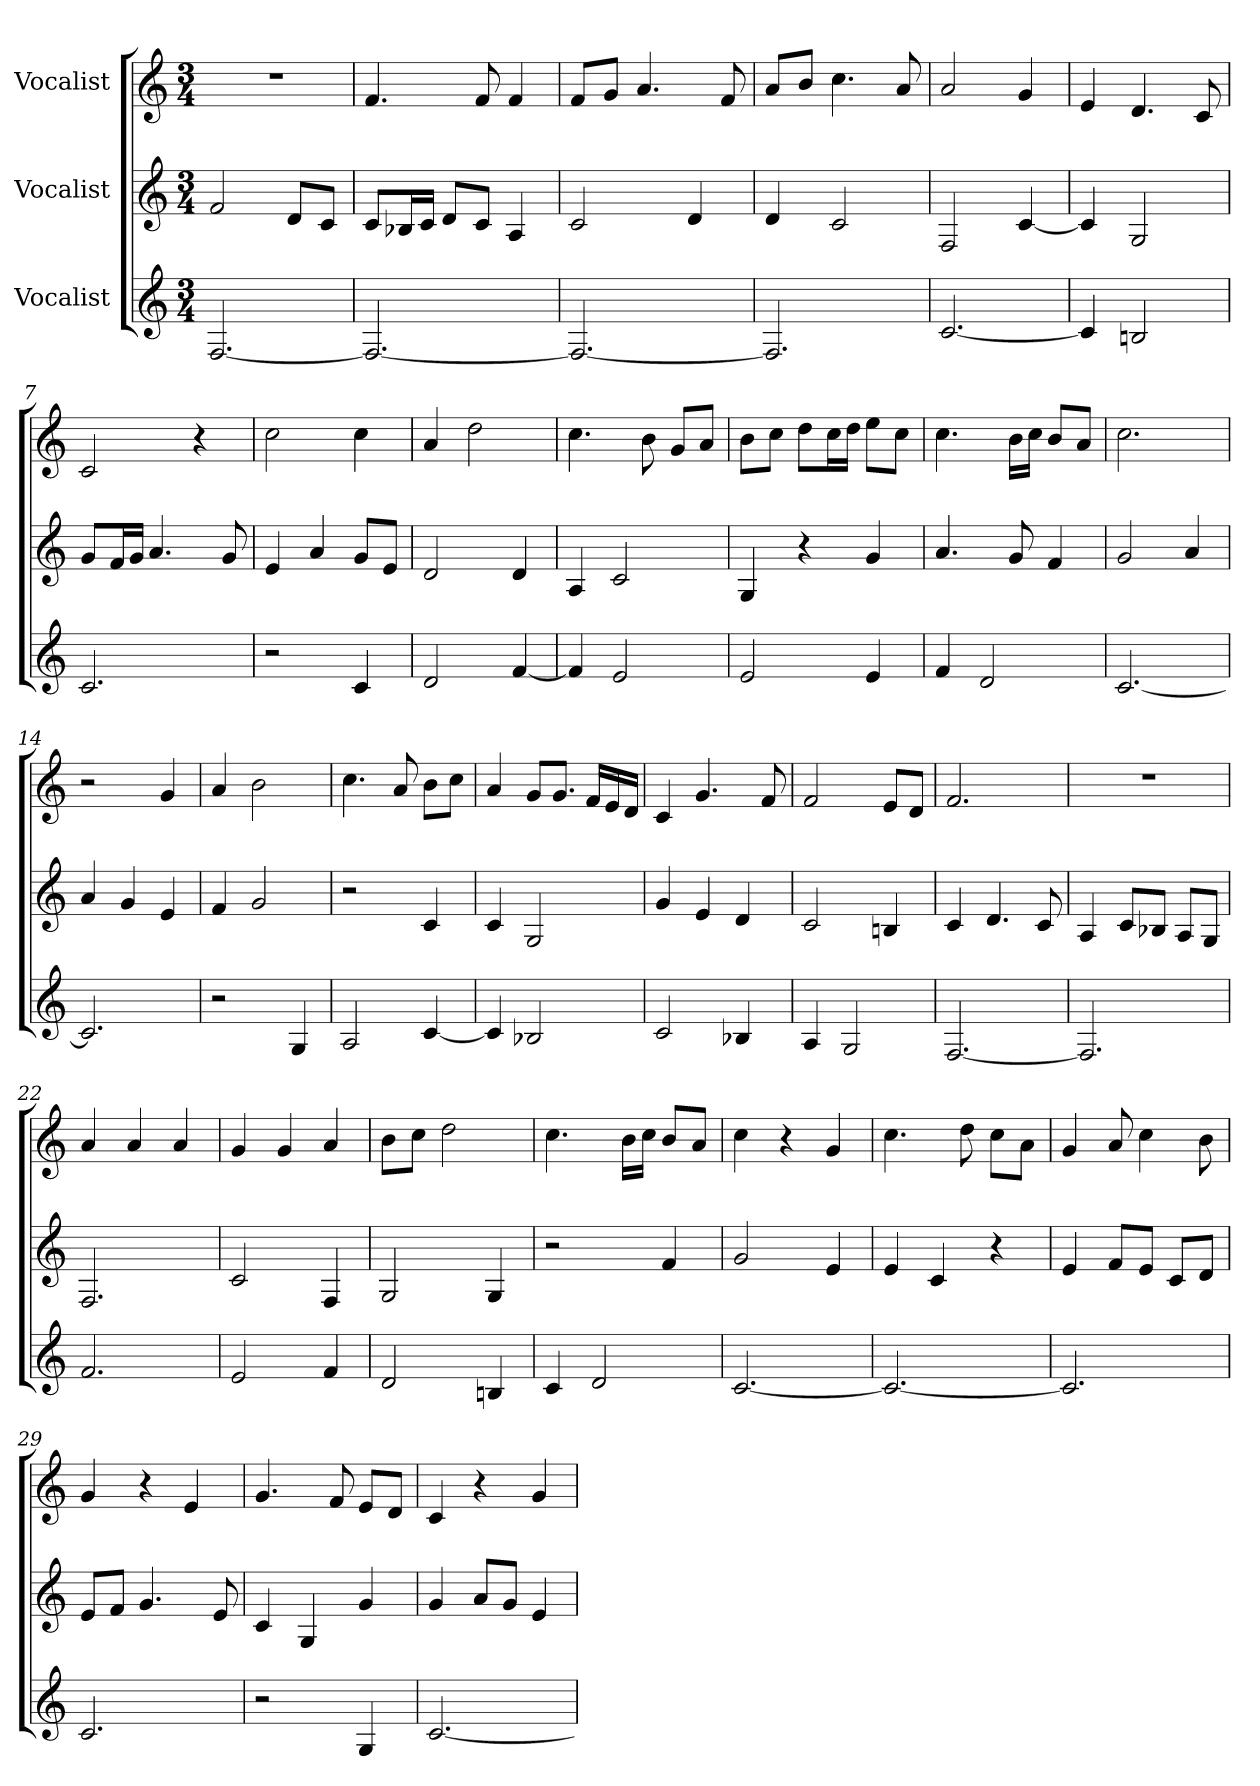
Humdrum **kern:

**kern	**kern	**kern
*part3	*part2	*part1
*staff3	*staff2	*staff1
*I"Vocalist	*I"Vocalist	*I"Vocalist
*M3/4	*M3/4	*M3/4
=1	=1	=1
[2.F	2f	2.r
.	8dL	.
.	8cJ	.
=2	=2	=2
2.F_	8cL	4.f
.	16B-XL	.
.	16cJJ	.
.	8dL	.
.	8cJ	8f
.	4A	4f
=3	=3	=3
2.F_	2c	8fL
.	.	8gJ
.	.	4.a
.	4d	.
.	.	8f
=4	=4	=4
2.F]	4d	8aL
.	.	8bJ
.	2c	4.cc
.	.	8a
=5	=5	=5
[2.c	2F	2a
.	[4c	4g
=6	=6	=6
4c]	4c]	4e
2Bn	2G	4.d
.	.	8c
=7	=7	=7
2.c	8gL	2c
.	16fL	.
.	16gJJ	.
.	4.a	.
.	.	4r
.	8g	.
=8	=8	=8
2r	4e	2cc
.	4a	.
4c	8gL	4cc
.	8eJ	.
=9	=9	=9
2d	2d	4a
.	.	2dd
[4f	4d	.
=10	=10	=10
4f]	4A	4.cc
2e	2c	.
.	.	8b
.	.	8gL
.	.	8aJ
=11	=11	=11
2e	4G	8bL
.	.	8ccJ
.	4r	8ddL
.	.	16ccL
.	.	16ddJJ
4e	4g	8eeL
.	.	8ccJ
=12	=12	=12
4f	4.a	4.cc
2d	.	.
.	8g	16bLL
.	.	16ccJJ
.	4f	8bL
.	.	8aJ
=13	=13	=13
[2.c	2g	2.cc
.	4a	.
=14	=14	=14
2.c]	4a	2r
.	4g	.
.	4e	4g
=15	=15	=15
2r	4f	4a
.	2g	2b
4G	.	.
=16	=16	=16
2A	2r	4.cc
.	.	8a
[4c	4c	8bL
.	.	8ccJ
=17	=17	=17
4c]	4c	4a
2B-X	2G	8gL
.	.	8.gJ
.	.	16fLL
.	.	16e
.	.	16dJJ
=18	=18	=18
2c	4g	4c
.	4e	4.g
4B-X	4d	.
.	.	8f
=19	=19	=19
4A	2c	2f
2G	.	.
.	4Bn	8eL
.	.	8dJ
=20	=20	=20
[2.F	4c	2.f
.	4.d	.
.	8c	.
=21	=21	=21
2.F]	4A	2.r
.	8cL	.
.	8B-XJ	.
.	8AL	.
.	8GJ	.
=22	=22	=22
2.f	2.F	4a
.	.	4a
.	.	4a
=23	=23	=23
2e	2c	4g
.	.	4g
4f	4F	4a
=24	=24	=24
2d	2G	8bL
.	.	8ccJ
.	.	2dd
4Bn	4G	.
=25	=25	=25
4c	2r	4.cc
2d	.	.
.	.	16bLL
.	.	16ccJJ
.	4f	8bL
.	.	8aJ
=26	=26	=26
[2.c	2g	4cc
.	.	4r
.	4e	4g
=27	=27	=27
2.c_	4e	4.cc
.	4c	.
.	.	8dd
.	4r	8ccL
.	.	8aJ
=28	=28	=28
2.c]	4e	4g
.	8fL	8a
.	8eJ	4cc
.	8cL	.
.	8dJ	8b
=29	=29	=29
2.c	8eL	4g
.	8fJ	.
.	4.g	4r
.	.	4e
.	8e	.
=30	=30	=30
2r	4c	4.g
.	4G	.
.	.	8f
4G	4g	8eL
.	.	8dJ
=31	=31	=31
[2.c	4g	4c
.	8aL	4r
.	8gJ	.
.	4e	4g
=	=	=
*-	*-	*-
